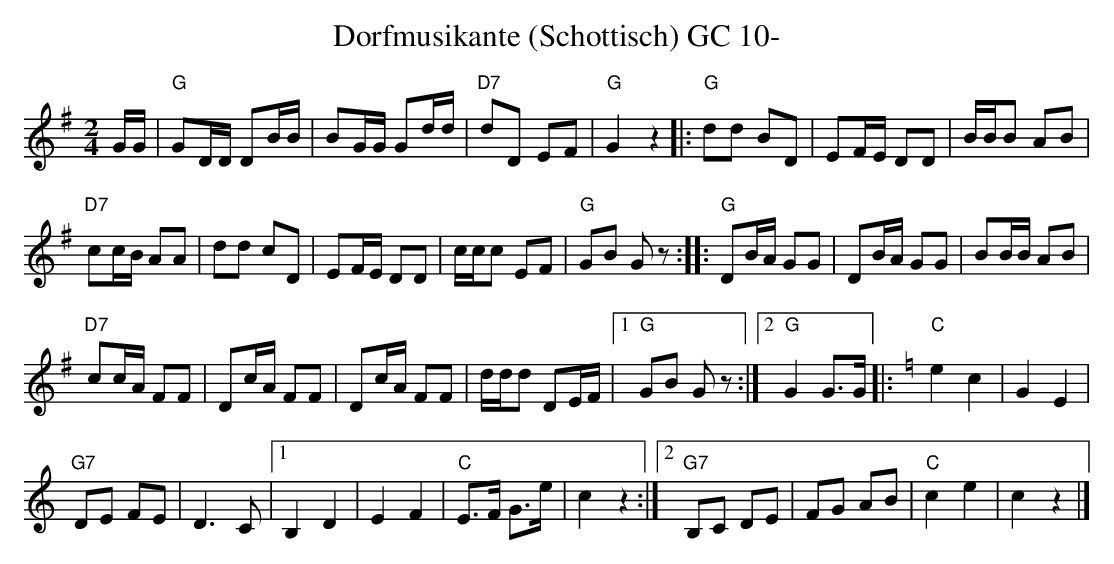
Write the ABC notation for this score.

X:1
T:Dorfmusikante (Schottisch) GC 10-
M:2/4
L:1/16
K:Gmaj%%MIDI gchordon
GG | "G"G2DD D2BB | B2GG G2dd | "D7"d2D2 E2F2 | "G"G4z4 |: "G"d2d2 B2D2 | E2FE D2D2 | BBB2 A2B2 |
"D7"c2cB A2A2 | d2d2 c2D2 | E2FE D2D2 | ccc2 E2F2 | "G"G2B2 G2z2 :: "G"D2BA G2G2 | D2BA G2G2 | B2BB A2B2 |
"D7"c2cA F2F2 | D2cA F2F2 | D2cA F2F2 | ddd2 D2EF |1 "G"G2B2 G2z2 :|2 "G"G4 G2>G2 |: [K:Cmaj] [L:1/8] "C"e2c2 | G2E2 |
"G7"DE FE | D2>C2 |1 B,2D2 | E2F2 | "C"E>F G>e | c2z2 :|2 "G7"B,C DE | FG AB | "C"c2e2 | c2z2 |]
